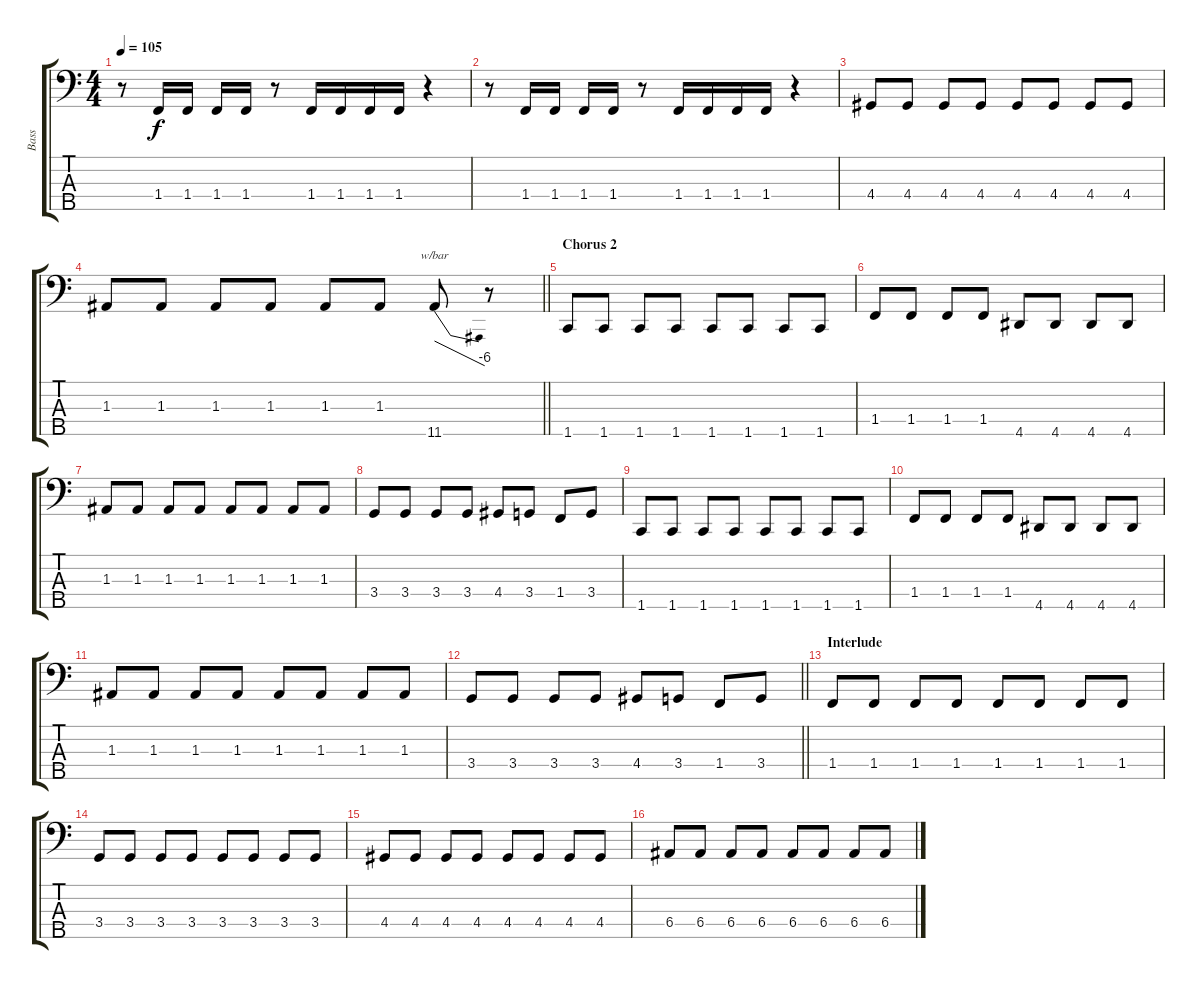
\track ("Bass" "Bass") {instrument electricbasspick}
\staff {score tabs}
\tuning (G2 D2 A1 E1 B0) {hide}
\ts (4 4)
\tempo 105
\clef f4
\ks c
r.8{dy f} 1.4.16 1.4.16 1.4.16 1.4.16 r.8 1.4.16 1.4.16 1.4.16 1.4.16 r.4 |
r.8 1.4.16 1.4.16 1.4.16 1.4.16 r.8 1.4.16 1.4.16 1.4.16 1.4.16 r.4 |
4.4.8 4.4.8 4.4.8 4.4.8 4.4.8 4.4.8 4.4.8 4.4.8 |
\barLineRight lightlight
1.3.8 1.3.8 1.3.8 1.3.8 1.3.8 1.3.8 11.5.8{tbe (dive default 0 0 60 -24)} r.8 |
\section ("" "Chorus 2")
1.5.8 1.5.8 1.5.8 1.5.8 1.5.8 1.5.8 1.5.8 1.5.8 |
1.4.8 1.4.8 1.4.8 1.4.8 4.5.8 4.5.8 4.5.8 4.5.8 |
1.3.8 1.3.8 1.3.8 1.3.8 1.3.8 1.3.8 1.3.8 1.3.8 |
3.4.8 3.4.8 3.4.8 3.4.8 4.4.8 3.4.8 1.4.8 3.4.8 |
1.5.8 1.5.8 1.5.8 1.5.8 1.5.8 1.5.8 1.5.8 1.5.8 |
1.4.8 1.4.8 1.4.8 1.4.8 4.5.8 4.5.8 4.5.8 4.5.8 |
1.3.8 1.3.8 1.3.8 1.3.8 1.3.8 1.3.8 1.3.8 1.3.8 |
\barLineRight lightlight
3.4.8 3.4.8 3.4.8 3.4.8 4.4.8 3.4.8 1.4.8 3.4.8 |
\section ("" "Interlude")
1.4.8 1.4.8 1.4.8 1.4.8 1.4.8 1.4.8 1.4.8 1.4.8 |
3.4.8 3.4.8 3.4.8 3.4.8 3.4.8 3.4.8 3.4.8 3.4.8 |
4.4.8 4.4.8 4.4.8 4.4.8 4.4.8 4.4.8 4.4.8 4.4.8 |
6.4.8 6.4.8 6.4.8 6.4.8 6.4.8 6.4.8 6.4.8 6.4.8
